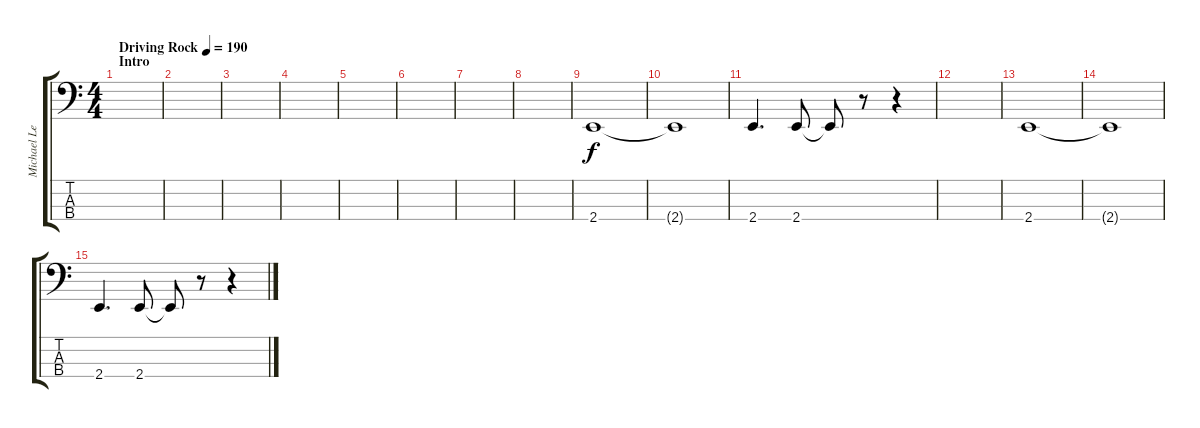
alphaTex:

\track ("Michael LePond - Bass Guitar" "Michael Le") {instrument electricbassfinger}
\staff {score tabs}
\tuning (F2 C2 G1 D1) {hide}
\ts (4 4)
\section ("" "Intro")
\tempo (190 "Driving Rock")
\clef f4
\ks c
|
|
|
|
|
|
|
|
2.4.1 |
2.4{t}.1 |
2.4.4{d} 2.4.8 2.4{t}.8 r.8 r.4 |
|
2.4.1 |
2.4{t}.1 |
2.4.4{d} 2.4.8 2.4{t}.8 r.8 r.4
